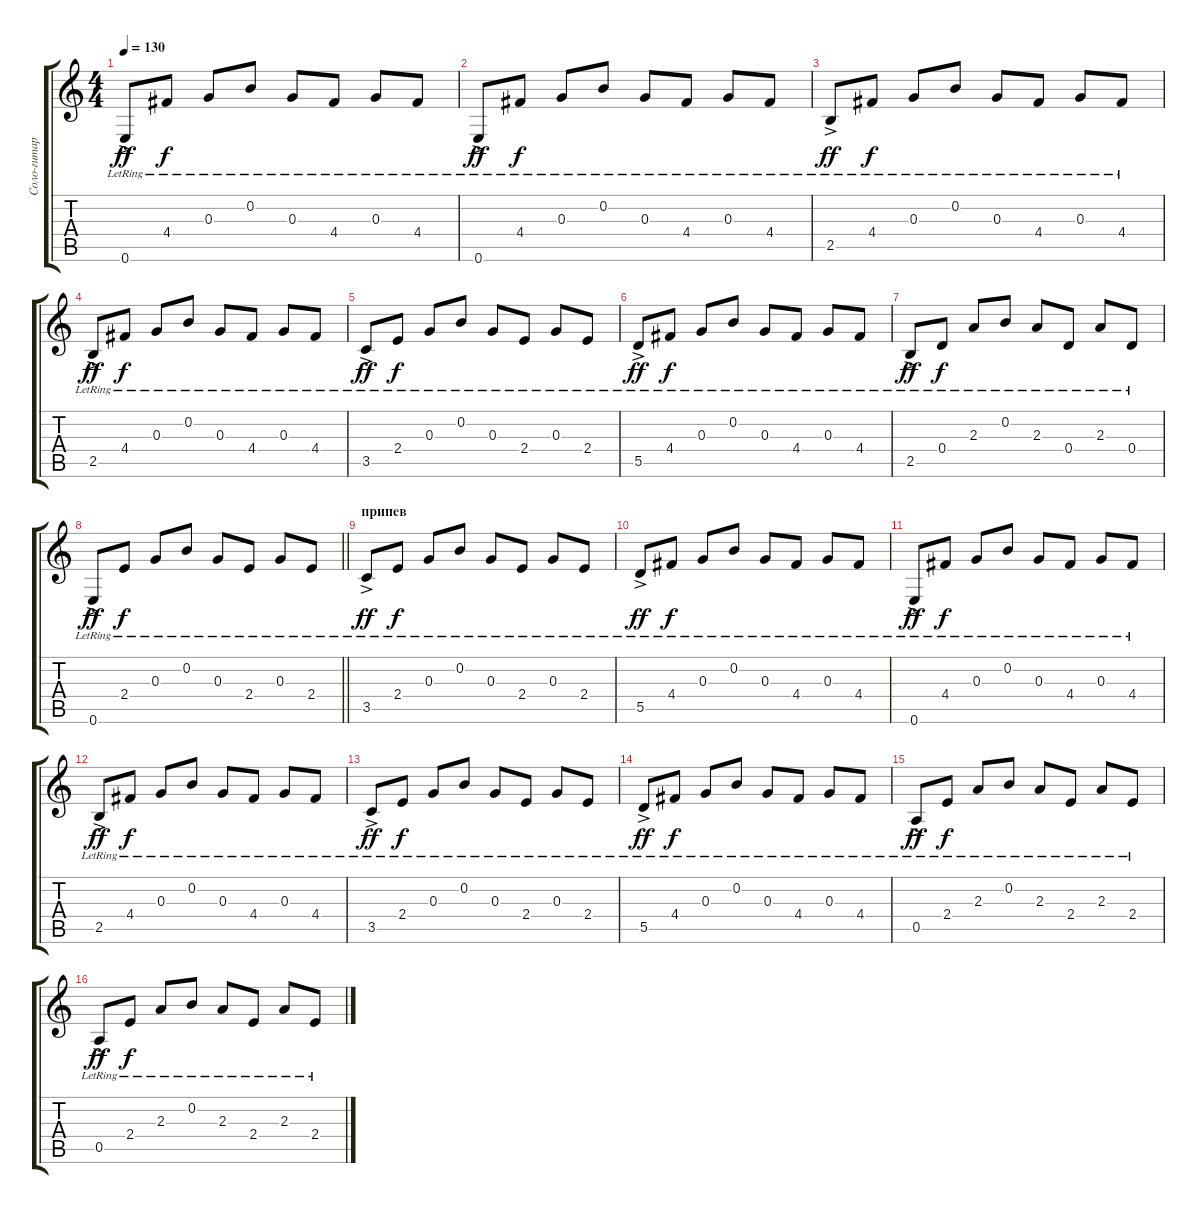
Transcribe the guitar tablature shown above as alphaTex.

\track ("Соло-гитара" "Соло-гитар") {instrument acousticguitarsteel}
\staff {score tabs}
\tuning (E4 B3 G3 D3 A2 E2) {hide}
\ts (4 4)
\tempo 130
\clef g2
\ks c
0.6{ac lr}.8{dy ff} 4.4{lr}.8{dy f} 0.3{lr}.8 0.2{lr}.8 0.3{lr}.8 4.4{lr}.8 0.3{lr}.8 4.4{lr}.8 |
0.6{ac lr}.8{dy ff} 4.4{lr}.8{dy f} 0.3{lr}.8 0.2{lr}.8 0.3{lr}.8 4.4{lr}.8 0.3{lr}.8 4.4{lr}.8 |
2.5{ac lr}.8{dy ff} 4.4{lr}.8{dy f} 0.3{lr}.8 0.2{lr}.8 0.3{lr}.8 4.4{lr}.8 0.3{lr}.8 4.4{lr}.8 |
2.5{ac lr}.8{dy ff} 4.4{lr}.8{dy f} 0.3{lr}.8 0.2{lr}.8 0.3{lr}.8 4.4{lr}.8 0.3{lr}.8 4.4{lr}.8 |
3.5{ac lr}.8{dy ff} 2.4{lr}.8{dy f} 0.3{lr}.8 0.2{lr}.8 0.3{lr}.8 2.4{lr}.8 0.3{lr}.8 2.4{lr}.8 |
5.5{ac lr}.8{dy ff} 4.4{lr}.8{dy f} 0.3{lr}.8 0.2{lr}.8 0.3{lr}.8 4.4{lr}.8 0.3{lr}.8 4.4{lr}.8 |
2.5{ac lr}.8{dy ff} 0.4{lr}.8{dy f} 2.3{lr}.8 0.2{lr}.8 2.3{lr}.8 0.4{lr}.8 2.3{lr}.8 0.4{lr}.8 |
\barLineRight lightlight
0.6{ac lr}.8{dy ff} 2.4{lr}.8{dy f} 0.3{lr}.8 0.2{lr}.8 0.3{lr}.8 2.4{lr}.8 0.3{lr}.8 2.4{lr}.8 |
\section ("" "припев")
3.5{ac lr}.8{dy ff} 2.4{lr}.8{dy f} 0.3{lr}.8 0.2{lr}.8 0.3{lr}.8 2.4{lr}.8 0.3{lr}.8 2.4{lr}.8 |
5.5{ac lr}.8{dy ff} 4.4{lr}.8{dy f} 0.3{lr}.8 0.2{lr}.8 0.3{lr}.8 4.4{lr}.8 0.3{lr}.8 4.4{lr}.8 |
0.6{ac lr}.8{dy ff} 4.4{lr}.8{dy f} 0.3{lr}.8 0.2{lr}.8 0.3{lr}.8 4.4{lr}.8 0.3{lr}.8 4.4{lr}.8 |
2.5{ac lr}.8{dy ff} 4.4{lr}.8{dy f} 0.3{lr}.8 0.2{lr}.8 0.3{lr}.8 4.4{lr}.8 0.3{lr}.8 4.4{lr}.8 |
3.5{ac lr}.8{dy ff} 2.4{lr}.8{dy f} 0.3{lr}.8 0.2{lr}.8 0.3{lr}.8 2.4{lr}.8 0.3{lr}.8 2.4{lr}.8 |
5.5{ac lr}.8{dy ff} 4.4{lr}.8{dy f} 0.3{lr}.8 0.2{lr}.8 0.3{lr}.8 4.4{lr}.8 0.3{lr}.8 4.4{lr}.8 |
0.5{ac lr}.8{dy ff} 2.4{lr}.8{dy f} 2.3{lr}.8 0.2{lr}.8 2.3{lr}.8 2.4{lr}.8 2.3{lr}.8 2.4{lr}.8 |
0.5{ac lr}.8{dy ff} 2.4{lr}.8{dy f} 2.3{lr}.8 0.2{lr}.8 2.3{lr}.8 2.4{lr}.8 2.3{lr}.8 2.4{lr}.8
